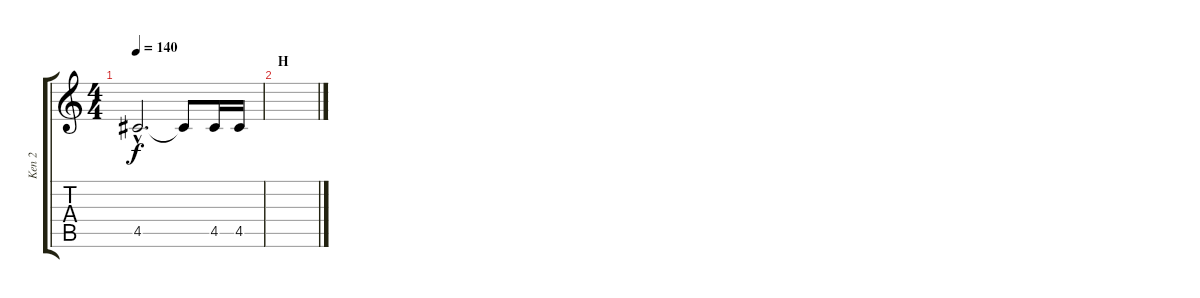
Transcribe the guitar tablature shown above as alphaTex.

\track ("Ken 2" "Ken 2") {instrument distortionguitar}
\staff {score tabs}
\tuning (E4 B3 G3 D3 A2 E2) {hide}
\ts (4 4)
\tempo 140
\clef g2
\ks c
4.5{hac}.2{d dy f} 4.5{t}.8 4.5.16 4.5.16 |
\section ("" "H")
